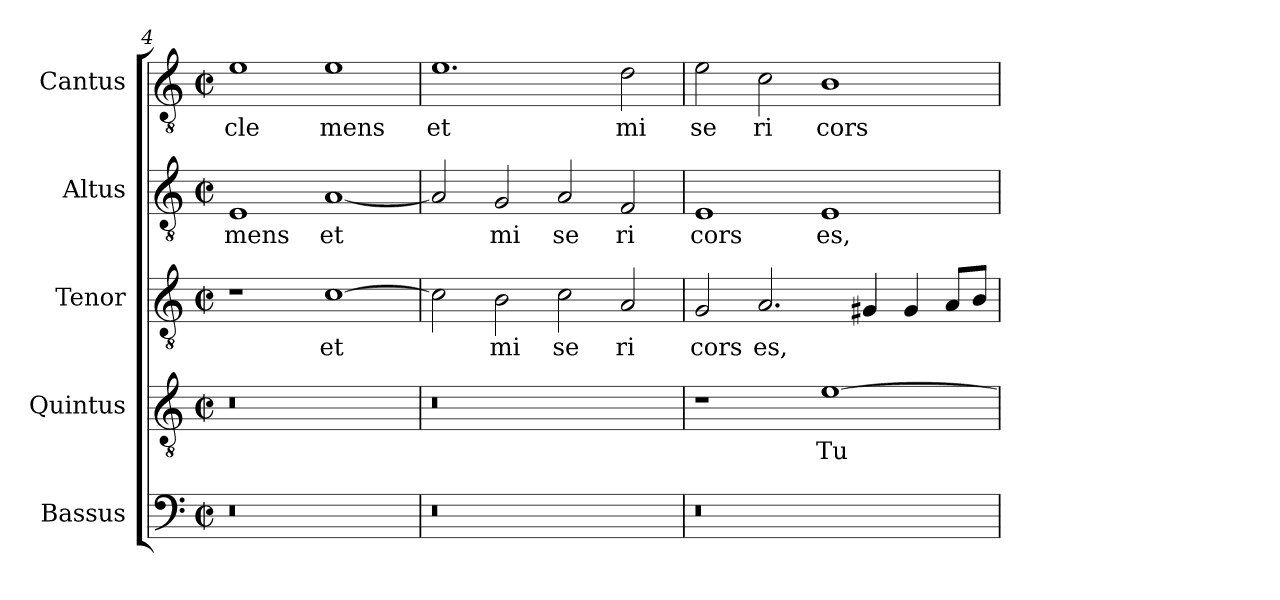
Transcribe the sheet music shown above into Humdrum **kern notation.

**kern	**kern	**text	**kern	**text	**kern	**text	**kern	**text
*part5	*part4	*part4	*part3	*part3	*part2	*part2	*part1	*part1
*staff5	*staff4	*staff4	*staff3	*staff3	*staff2	*staff2	*staff1	*staff1
*I"Bassus	*I"Quintus	*	*I"Tenor	*	*I"Altus	*	*I"Cantus	*
*clefF4	*clefGv2	*	*clefGv2	*	*clefGv2	*	*clefGv2	*
*M2/2	*M2/2	*	*M2/2	*	*M2/2	*	*M2/2	*
*met(c|)	*met(c|)	*	*met(c|)	*	*met(c|)	*	*met(c|)	*
=4	=4	=4	=4	=4	=4	=4	=4	=4
!	!	!	!	!	!	!LO:LY:b:cj	!	!LO:LY:b:cj
0r	0r	.	1r	.	1E	mens	1e	cle
!	!	!	!	!LO:LY:b:cj	!	!LO:LY:b:cj	!	!LO:LY:b:cj
.	.	.	[>1c	et	[<1A	et	1e	mens
=5	=5	=5	=5	=5	=5	=5	=5	=5
!	!	!	!	!	!	!	!	!LO:LY:b:cj
0r	0r	.	2c\]	.	2A/]	.	1.e	et
!	!	!	!	!LO:LY:b:cj	!	!LO:LY:b:cj	!	!
.	.	.	2B\	mi	2G/	mi	.	.
!	!	!	!	!LO:LY:b:cj	!	!LO:LY:b:cj	!	!
.	.	.	2c\	se	2A/	se	.	.
!	!	!	!	!LO:LY:b:cj	!	!LO:LY:b:cj	!	!LO:LY:b:cj
.	.	.	2A/	ri	2F/	ri	2d\	mi
=6	=6	=6	=6	=6	=6	=6	=6	=6
!	!	!	!	!LO:LY:b:cj	!	!LO:LY:b:cj	!	!LO:LY:b:cj
0r	1r	.	2G/	cors	1E	cors	2e\	se
!	!	!	!	!LO:LY:b:cj	!	!	!	!LO:LY:b:cj
.	.	.	2.A/	es,	.	.	2c\	ri
!	!	!LO:LY:b:cj	!	!	!	!LO:LY:b:cj	!	!LO:LY:b:cj
.	[>1e	Tu	.	.	1E	es,	1B	cors
.	.	.	4G#/	.	.	.	.	.
.	.	.	4G#/	.	.	.	.	.
.	.	.	8A/L	.	.	.	.	.
.	.	.	8B/J	.	.	.	.	.
=	=	=	=	=	=	=	=	=
*-	*-	*-	*-	*-	*-	*-	*-	*-
